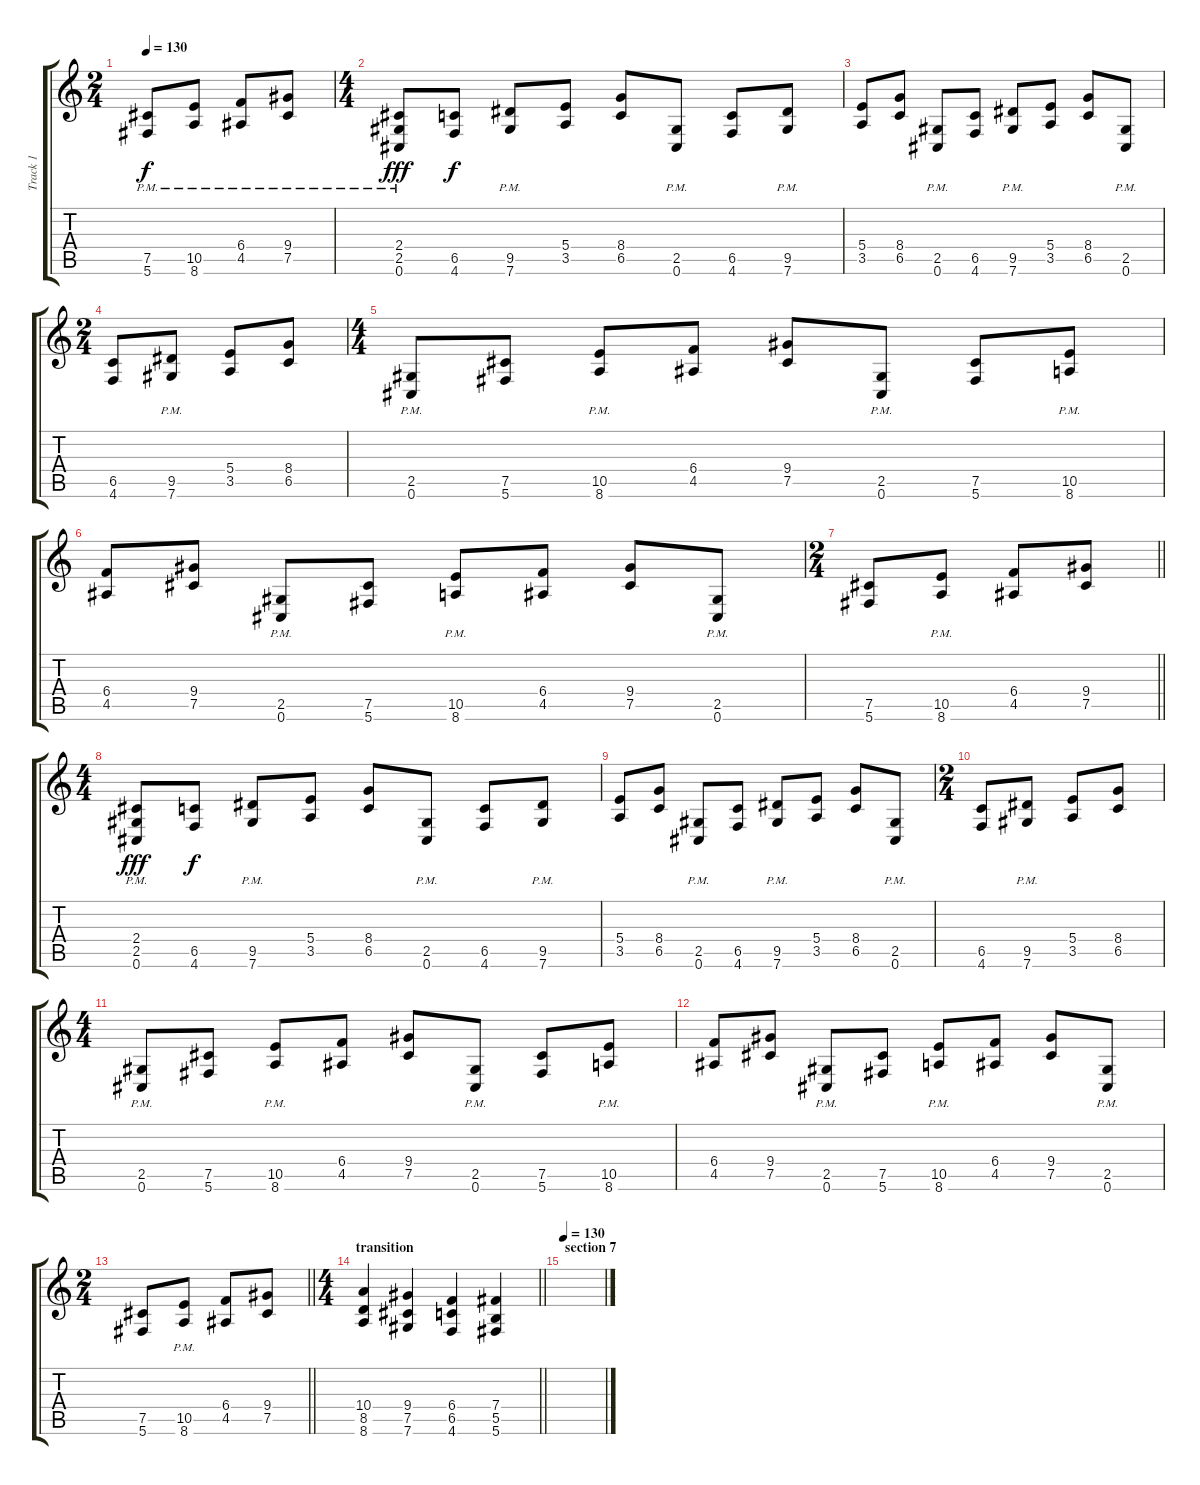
\track ("Track 1" "Track 1") {instrument distortionguitar}
\staff {score tabs}
\tuning (Db4 Ab3 E3 B2 Gb2 Db2) {hide}
\ts (2 4)
\tempo 130
\clef g2
\ks c
(7.5{pm} 5.6{pm}).8{dy f} (10.5{pm} 8.6{pm}).8 (6.4{pm} 4.5{pm}).8 (9.4{pm} 7.5{pm}).8 |
\ts (4 4)
(2.4{pm} 2.5{pm} 0.6{pm}).8{dy fff} (6.5 4.6).8{dy f} (9.5{pm} 7.6{pm}).8 (5.4 3.5).8 (8.4 6.5).8 (2.5{pm} 0.6{pm}).8 (6.5 4.6).8 (9.5{pm} 7.6{pm}).8 |
(5.4 3.5).8 (8.4 6.5).8 (2.5{pm} 0.6{pm}).8 (6.5 4.6).8 (9.5{pm} 7.6{pm}).8 (5.4 3.5).8 (8.4 6.5).8 (2.5{pm} 0.6{pm}).8 |
\ts (2 4)
(6.5 4.6).8 (9.5{pm} 7.6{pm}).8 (5.4 3.5).8 (8.4 6.5).8 |
\ts (4 4)
(2.5{pm} 0.6{pm}).8 (7.5 5.6).8 (10.5{pm} 8.6{pm}).8 (6.4 4.5).8 (9.4 7.5).8 (2.5{pm} 0.6{pm}).8 (7.5 5.6).8 (10.5{pm} 8.6{pm}).8 |
(6.4 4.5).8 (9.4 7.5).8 (2.5{pm} 0.6{pm}).8 (7.5 5.6).8 (10.5{pm} 8.6{pm}).8 (6.4 4.5).8 (9.4 7.5).8 (2.5{pm} 0.6{pm}).8 |
\ts (2 4)
\barLineRight lightlight
(7.5 5.6).8 (10.5{pm} 8.6{pm}).8 (6.4 4.5).8 (9.4 7.5).8 |
\ts (4 4)
(2.4{pm} 2.5{pm} 0.6{pm}).8{dy fff} (6.5 4.6).8{dy f} (9.5{pm} 7.6{pm}).8 (5.4 3.5).8 (8.4 6.5).8 (2.5{pm} 0.6{pm}).8 (6.5 4.6).8 (9.5{pm} 7.6{pm}).8 |
(5.4 3.5).8 (8.4 6.5).8 (2.5{pm} 0.6{pm}).8 (6.5 4.6).8 (9.5{pm} 7.6{pm}).8 (5.4 3.5).8 (8.4 6.5).8 (2.5{pm} 0.6{pm}).8 |
\ts (2 4)
(6.5 4.6).8 (9.5{pm} 7.6{pm}).8 (5.4 3.5).8 (8.4 6.5).8 |
\ts (4 4)
(2.5{pm} 0.6{pm}).8 (7.5 5.6).8 (10.5{pm} 8.6{pm}).8 (6.4 4.5).8 (9.4 7.5).8 (2.5{pm} 0.6{pm}).8 (7.5 5.6).8 (10.5{pm} 8.6{pm}).8 |
(6.4 4.5).8 (9.4 7.5).8 (2.5{pm} 0.6{pm}).8 (7.5 5.6).8 (10.5{pm} 8.6{pm}).8 (6.4 4.5).8 (9.4 7.5).8 (2.5{pm} 0.6{pm}).8 |
\ts (2 4)
\barLineRight lightlight
(7.5 5.6).8 (10.5{pm} 8.6{pm}).8 (6.4 4.5).8 (9.4 7.5).8 |
\ts (4 4)
\section ("" "transition")
\barLineRight lightlight
(10.4 8.5 8.6).4 (9.4 7.5 7.6).4 (6.4 6.5 4.6).4 (7.4 5.5 5.6).4 |
\section ("" "section 7")
\tempo 130
